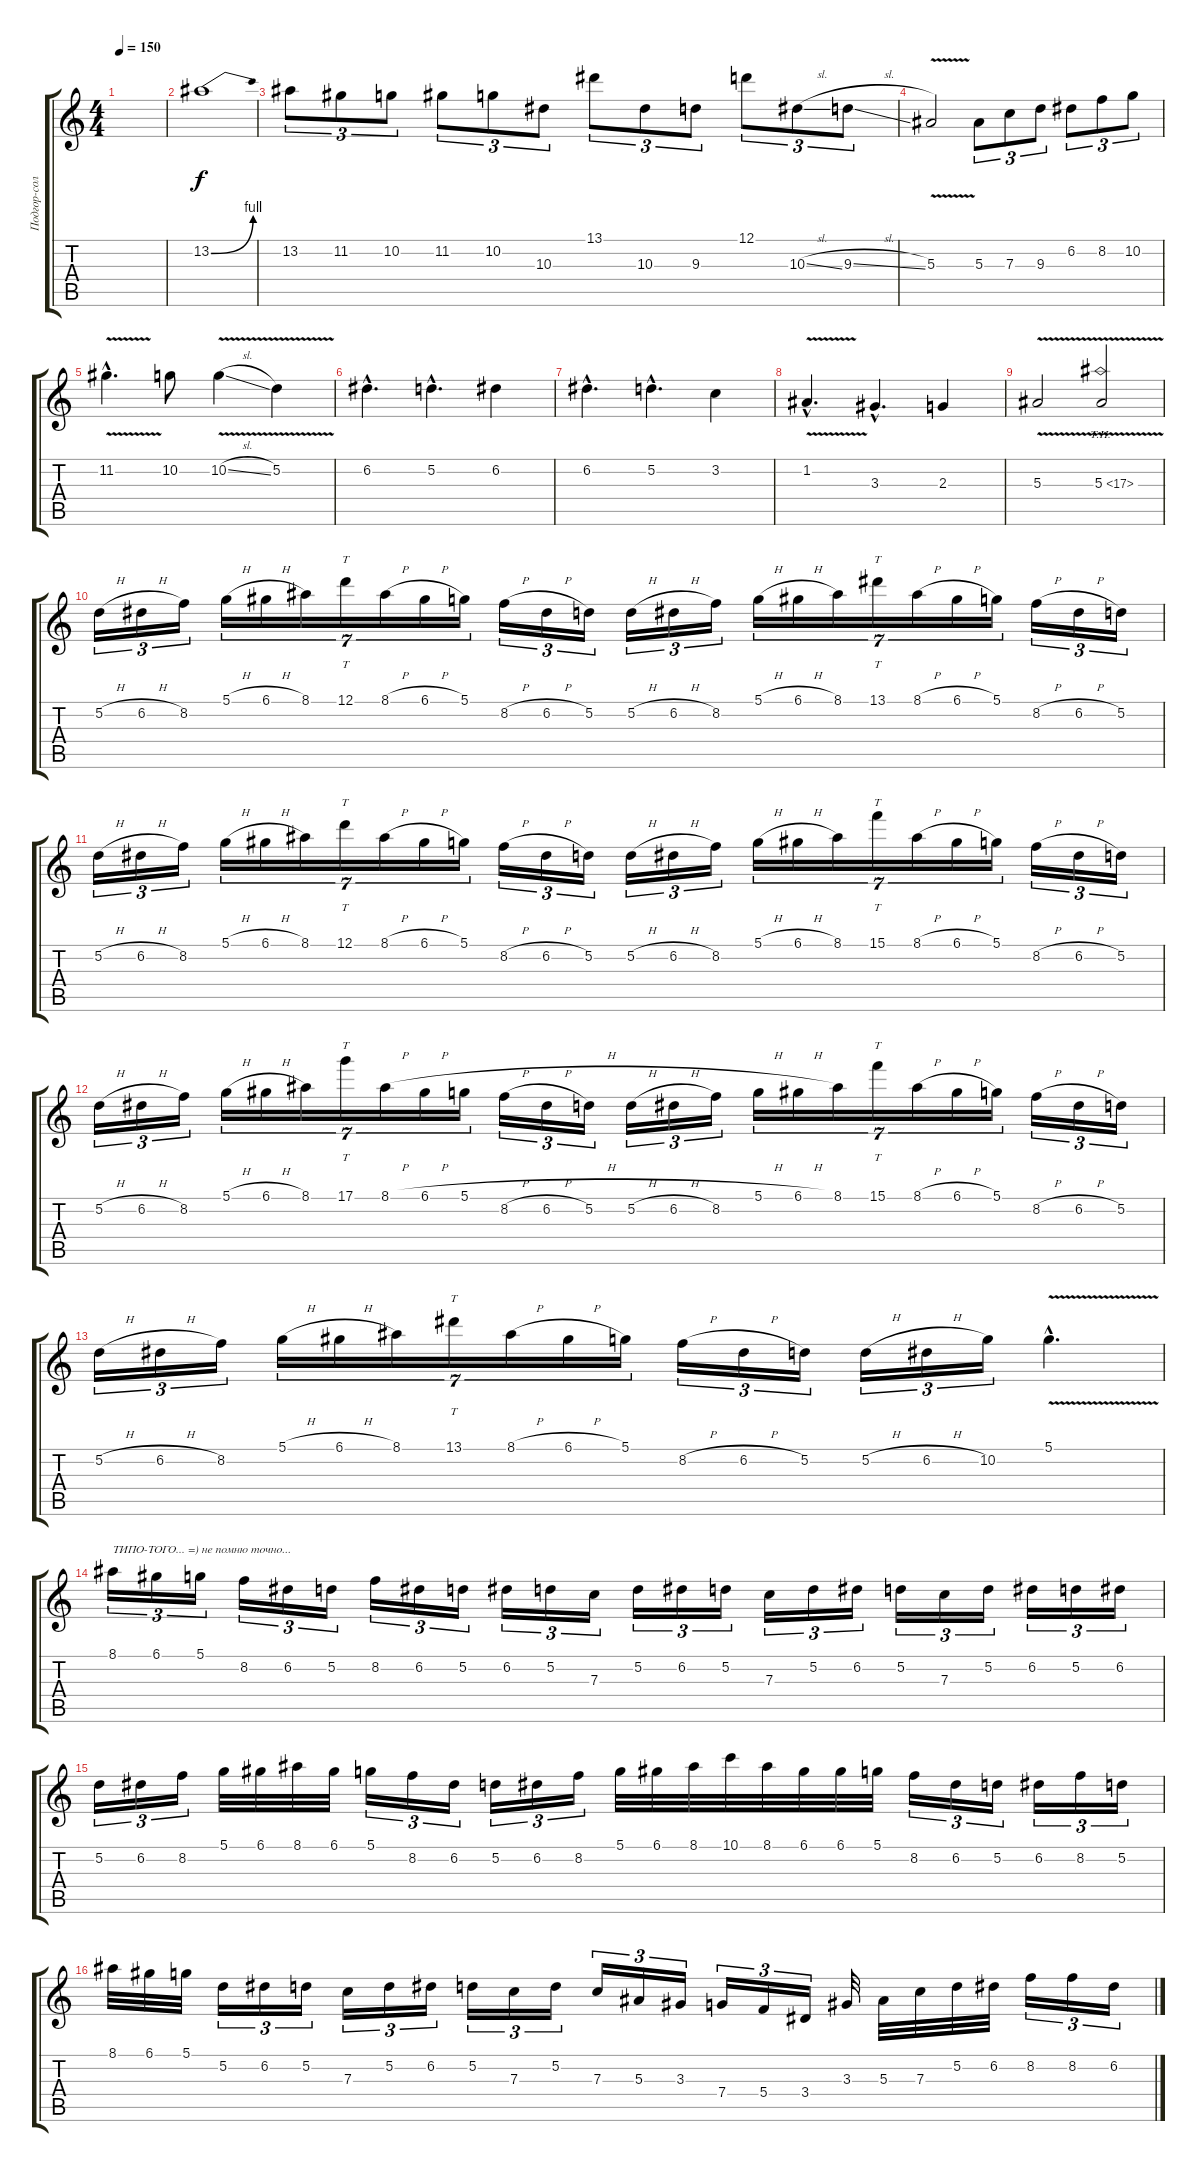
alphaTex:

\track ("Подгор-соло" "Подгор-сол") {instrument distortionguitar}
\staff {score tabs}
\tuning (D4 A3 F3 C3 G2 D2) {hide}
\ts (4 4)
\tempo 150
\clef g2
\ks c
|
13.2{be (bend 0 0 60 4)}.1 |
13.2.8{tu (3 2)} 11.2.8{tu (3 2)} 10.2.8{tu (3 2)} 11.2.8{tu (3 2)} 10.2.8{tu (3 2)} 10.3.8{tu (3 2)} 13.1.8{tu (3 2)} 10.3.8{tu (3 2)} 9.3.8{tu (3 2)} 12.1.8{tu (3 2)} 10.3{sl}.8{tu (3 2)} 9.3{sl}.8{tu (3 2)} |
5.3{v}.2 5.3.8{tu (3 2)} 7.3.8{tu (3 2)} 9.3.8{tu (3 2)} 6.2.8{tu (3 2)} 8.2.8{tu (3 2)} 10.2.8{tu (3 2)} |
11.2{v hac}.4{d} 10.2.8 10.2{v sl}.4 5.2{v}.4 |
6.2{hac}.4{d} 5.2{hac}.4{d} 6.2.4 |
6.2{hac}.4{d} 5.2{hac}.4{d} 3.2.4 |
1.2{v hac}.4{d} 3.3{hac}.4{d} 2.3.4 |
5.3{v}.2 5.3{th 12 v}.2 |
5.2{h}.16{tu (3 2)} 6.2{h}.16{tu (3 2)} 8.2.16{tu (3 2)} 5.1{h}.16{tu (7 4)} 6.1{h}.16{tu (7 4)} 8.1.16{tu (7 4)} 12.1.16{tt tu (7 4)} 8.1{h}.16{tu (7 4)} 6.1{h}.16{tu (7 4)} 5.1.16{tu (7 4)} 8.2{h}.16{tu (3 2)} 6.2{h}.16{tu (3 2)} 5.2.16{tu (3 2)} 5.2{h}.16{tu (3 2)} 6.2{h}.16{tu (3 2)} 8.2.16{tu (3 2)} 5.1{h}.16{tu (7 4)} 6.1{h}.16{tu (7 4)} 8.1.16{tu (7 4)} 13.1.16{tt tu (7 4)} 8.1{h}.16{tu (7 4)} 6.1{h}.16{tu (7 4)} 5.1.16{tu (7 4)} 8.2{h}.16{tu (3 2)} 6.2{h}.16{tu (3 2)} 5.2.16{tu (3 2)} |
5.2{h}.16{tu (3 2)} 6.2{h}.16{tu (3 2)} 8.2.16{tu (3 2)} 5.1{h}.16{tu (7 4)} 6.1{h}.16{tu (7 4)} 8.1.16{tu (7 4)} 12.1.16{tt tu (7 4)} 8.1{h}.16{tu (7 4)} 6.1{h}.16{tu (7 4)} 5.1.16{tu (7 4)} 8.2{h}.16{tu (3 2)} 6.2{h}.16{tu (3 2)} 5.2.16{tu (3 2)} 5.2{h}.16{tu (3 2)} 6.2{h}.16{tu (3 2)} 8.2.16{tu (3 2)} 5.1{h}.16{tu (7 4)} 6.1{h}.16{tu (7 4)} 8.1.16{tu (7 4)} 15.1.16{tt tu (7 4)} 8.1{h}.16{tu (7 4)} 6.1{h}.16{tu (7 4)} 5.1.16{tu (7 4)} 8.2{h}.16{tu (3 2)} 6.2{h}.16{tu (3 2)} 5.2.16{tu (3 2)} |
5.2{h}.16{tu (3 2)} 6.2{h}.16{tu (3 2)} 8.2.16{tu (3 2)} 5.1{h}.16{tu (7 4)} 6.1{h}.16{tu (7 4)} 8.1.16{tu (7 4)} 17.1.16{tt tu (7 4)} 8.1{h}.16{tu (7 4)} 6.1{h}.16{tu (7 4)} 5.1{h}.16{tu (7 4)} 8.2{h}.16{tu (3 2)} 6.2{h}.16{tu (3 2)} 5.2.16{tu (3 2)} 5.2{h}.16{tu (3 2)} 6.2{h}.16{tu (3 2)} 8.2.16{tu (3 2)} 5.1{h}.16{tu (7 4)} 6.1{h}.16{tu (7 4)} 8.1.16{tu (7 4)} 15.1.16{tt tu (7 4)} 8.1{h}.16{tu (7 4)} 6.1{h}.16{tu (7 4)} 5.1.16{tu (7 4)} 8.2{h}.16{tu (3 2)} 6.2{h}.16{tu (3 2)} 5.2.16{tu (3 2)} |
5.2{h}.16{tu (3 2)} 6.2{h}.16{tu (3 2)} 8.2.16{tu (3 2)} 5.1{h}.16{tu (7 4)} 6.1{h}.16{tu (7 4)} 8.1.16{tu (7 4)} 13.1.16{tt tu (7 4)} 8.1{h}.16{tu (7 4)} 6.1{h}.16{tu (7 4)} 5.1.16{tu (7 4)} 8.2{h}.16{tu (3 2)} 6.2{h}.16{tu (3 2)} 5.2.16{tu (3 2)} 5.2{h}.16{tu (3 2)} 6.2{h}.16{tu (3 2)} 10.2.16{tu (3 2)} 5.1{v hac}.4{d} |
8.1.16{tu (3 2) txt "ТИПО-ТОГО... =) не помню точно..."} 6.1.16{tu (3 2)} 5.1.16{tu (3 2)} 8.2.16{tu (3 2)} 6.2.16{tu (3 2)} 5.2.16{tu (3 2)} 8.2.16{tu (3 2)} 6.2.16{tu (3 2)} 5.2.16{tu (3 2)} 6.2.16{tu (3 2)} 5.2.16{tu (3 2)} 7.3.16{tu (3 2)} 5.2.16{tu (3 2)} 6.2.16{tu (3 2)} 5.2.16{tu (3 2)} 7.3.16{tu (3 2)} 5.2.16{tu (3 2)} 6.2.16{tu (3 2)} 5.2.16{tu (3 2)} 7.3.16{tu (3 2)} 5.2.16{tu (3 2)} 6.2.16{tu (3 2)} 5.2.16{tu (3 2)} 6.2.16{tu (3 2)} |
5.2.16{tu (3 2)} 6.2.16{tu (3 2)} 8.2.16{tu (3 2)} 5.1.32 6.1.32 8.1.32 6.1.32 5.1.16{tu (3 2)} 8.2.16{tu (3 2)} 6.2.16{tu (3 2)} 5.2.16{tu (3 2)} 6.2.16{tu (3 2)} 8.2.16{tu (3 2)} 5.1.32 6.1.32 8.1.32 10.1.32 8.1.32 6.1.32 6.1.32 5.1.32 8.2.16{tu (3 2)} 6.2.16{tu (3 2)} 5.2.16{tu (3 2)} 6.2.16{tu (3 2)} 8.2.16{tu (3 2)} 5.2.16{tu (3 2)} |
8.1.32 6.1.32 5.1.32 5.2.16{tu (3 2)} 6.2.16{tu (3 2)} 5.2.16{tu (3 2)} 7.3.16{tu (3 2)} 5.2.16{tu (3 2)} 6.2.16{tu (3 2)} 5.2.16{tu (3 2)} 7.3.16{tu (3 2)} 5.2.16{tu (3 2)} 7.3.16{tu (3 2)} 5.3.16{tu (3 2)} 3.3.16{tu (3 2)} 7.4.16{tu (3 2)} 5.4.16{tu (3 2)} 3.4.16{tu (3 2)} 3.3.32 5.3.32 7.3.32 5.2.32 6.2.32 8.2.16{tu (3 2)} 8.2.16{tu (3 2)} 6.2.16{tu (3 2)}
